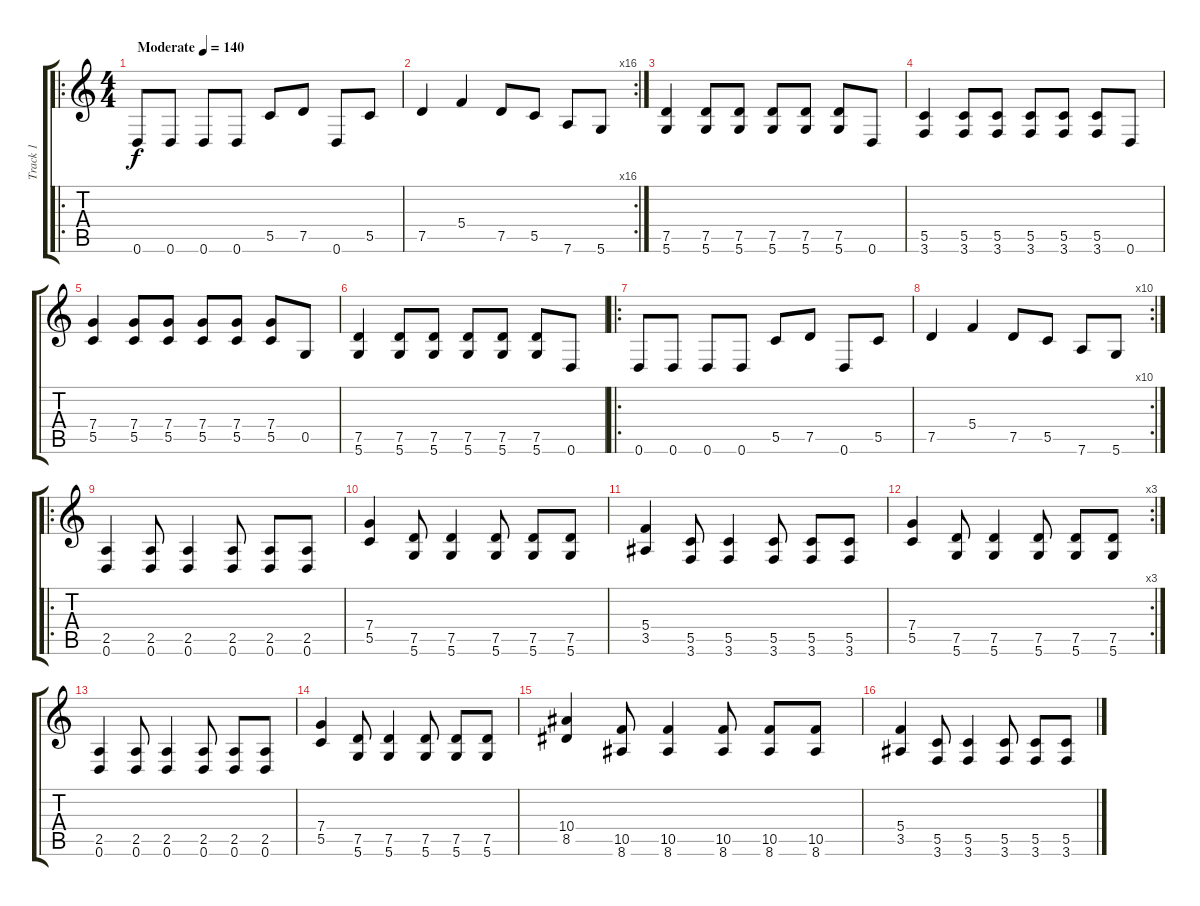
\track ("Track 1" "Track 1") {instrument acousticguitarsteel}
\staff {score tabs}
\tuning (D4 A3 F3 C3 G2 D2) {hide}
\ro
\ts (4 4)
\tempo (140 "Moderate")
\clef g2
\ks c
0.6.8{dy f instrument acousticguitarsteel} 0.6.8 0.6.8 0.6.8 5.5.8 7.5.8 0.6.8 5.5.8 |
\rc 16
7.5.4 5.4.4 7.5.8 5.5.8 7.6.8 5.6.8 |
(7.5 5.6).4 (7.5 5.6).8 (7.5 5.6).8 (7.5 5.6).8 (7.5 5.6).8 (7.5 5.6).8 0.6.8 |
(5.5 3.6).4 (5.5 3.6).8 (5.5 3.6).8 (5.5 3.6).8 (5.5 3.6).8 (5.5 3.6).8 0.6.8 |
(7.4 5.5).4 (7.4 5.5).8 (7.4 5.5).8 (7.4 5.5).8 (7.4 5.5).8 (7.4 5.5).8 0.5.8 |
(7.5 5.6).4 (7.5 5.6).8 (7.5 5.6).8 (7.5 5.6).8 (7.5 5.6).8 (7.5 5.6).8 0.6.8 |
\ro
0.6.8 0.6.8 0.6.8 0.6.8 5.5.8 7.5.8 0.6.8 5.5.8 |
\rc 10
7.5.4 5.4.4 7.5.8 5.5.8 7.6.8 5.6.8 |
\ro
(2.5 0.6).4 (2.5 0.6).8 (2.5 0.6).4 (2.5 0.6).8 (2.5 0.6).8 (2.5 0.6).8 |
(7.4 5.5).4 (7.5 5.6).8 (7.5 5.6).4 (7.5 5.6).8 (7.5 5.6).8 (7.5 5.6).8 |
(5.4 3.5).4 (5.5 3.6).8 (5.5 3.6).4 (5.5 3.6).8 (5.5 3.6).8 (5.5 3.6).8 |
\rc 3
(7.4 5.5).4 (7.5 5.6).8 (7.5 5.6).4 (7.5 5.6).8 (7.5 5.6).8 (7.5 5.6).8 |
(2.5 0.6).4 (2.5 0.6).8 (2.5 0.6).4 (2.5 0.6).8 (2.5 0.6).8 (2.5 0.6).8 |
(7.4 5.5).4 (7.5 5.6).8 (7.5 5.6).4 (7.5 5.6).8 (7.5 5.6).8 (7.5 5.6).8 |
(10.4 8.5).4 (10.5 8.6).8 (10.5 8.6).4 (10.5 8.6).8 (10.5 8.6).8 (10.5 8.6).8 |
(5.4 3.5).4 (5.5 3.6).8 (5.5 3.6).4 (5.5 3.6).8 (5.5 3.6).8 (5.5 3.6).8
